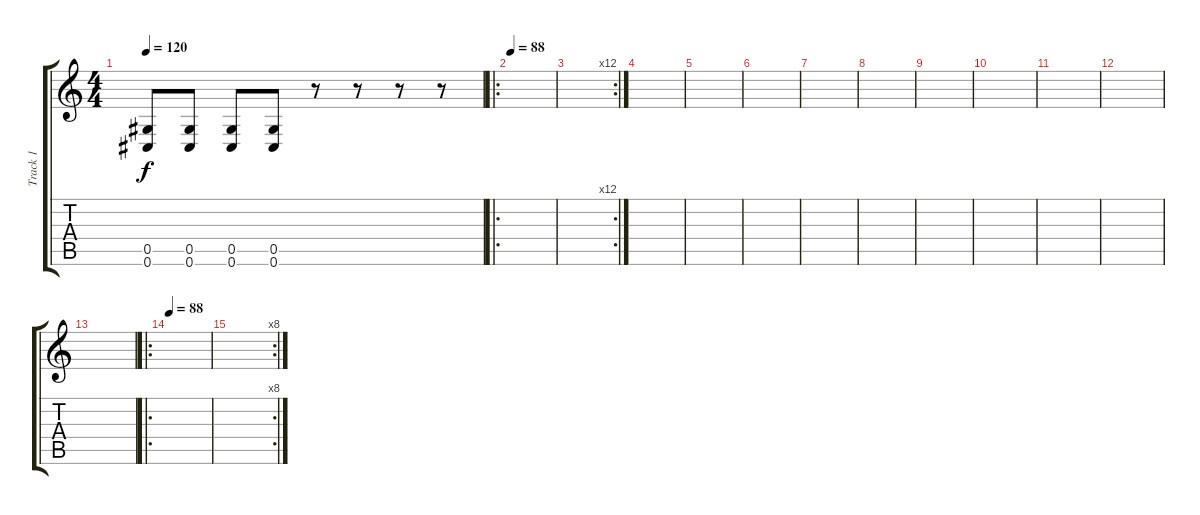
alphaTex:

\track ("Track 1" "Track 1") {instrument electricguitarclean}
\staff {score tabs}
\tuning (Eb4 Bb3 Gb3 Db3 Ab2 Db2) {hide}
\ts (4 4)
\tempo 120
\clef g2
\ks c
(0.5 0.6).8{dy f} (0.5 0.6).8 (0.5 0.6).8 (0.5 0.6).8 r.8 r.8 r.8 r.8 |
\ro
\tempo 88
|
\rc 12
|
|
|
|
|
|
|
|
|
|
|
\ro
\tempo 88
|
\rc 8
